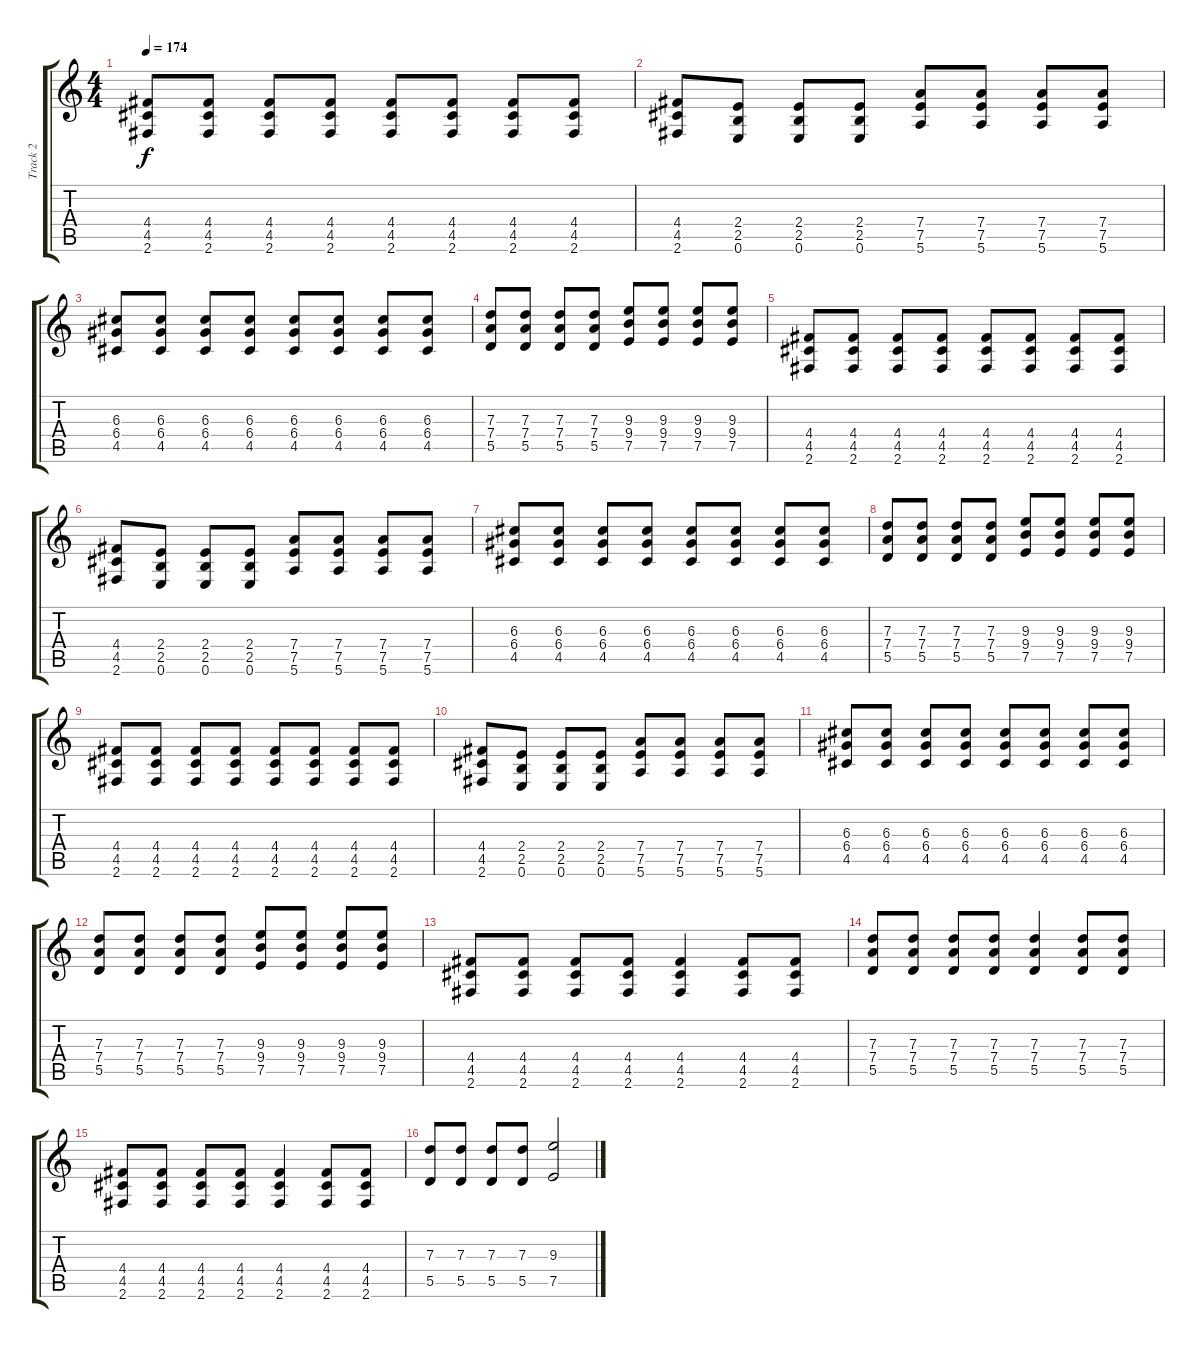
\track ("Track 2" "Track 2") {instrument overdrivenguitar}
\staff {score tabs}
\tuning (E4 B3 G3 D3 A2 E2) {hide}
\ts (4 4)
\tempo 174
\clef g2
\ks c
(4.4 4.5 2.6).8{dy f} (4.4 4.5 2.6).8 (4.4 4.5 2.6).8 (4.4 4.5 2.6).8 (4.4 4.5 2.6).8 (4.4 4.5 2.6).8 (4.4 4.5 2.6).8 (4.4 4.5 2.6).8 |
(4.4 4.5 2.6).8 (2.4 2.5 0.6).8 (2.4 2.5 0.6).8 (2.4 2.5 0.6).8 (7.4 7.5 5.6).8 (7.4 7.5 5.6).8 (7.4 7.5 5.6).8 (7.4 7.5 5.6).8 |
(6.3 6.4 4.5).8 (6.3 6.4 4.5).8 (6.3 6.4 4.5).8 (6.3 6.4 4.5).8 (6.3 6.4 4.5).8 (6.3 6.4 4.5).8 (6.3 6.4 4.5).8 (6.3 6.4 4.5).8 |
(7.3 7.4 5.5).8 (7.3 7.4 5.5).8 (7.3 7.4 5.5).8 (7.3 7.4 5.5).8 (9.3 9.4 7.5).8 (9.3 9.4 7.5).8 (9.3 9.4 7.5).8 (9.3 9.4 7.5).8 |
(4.4 4.5 2.6).8 (4.4 4.5 2.6).8 (4.4 4.5 2.6).8 (4.4 4.5 2.6).8 (4.4 4.5 2.6).8 (4.4 4.5 2.6).8 (4.4 4.5 2.6).8 (4.4 4.5 2.6).8 |
(4.4 4.5 2.6).8 (2.4 2.5 0.6).8 (2.4 2.5 0.6).8 (2.4 2.5 0.6).8 (7.4 7.5 5.6).8 (7.4 7.5 5.6).8 (7.4 7.5 5.6).8 (7.4 7.5 5.6).8 |
(6.3 6.4 4.5).8 (6.3 6.4 4.5).8 (6.3 6.4 4.5).8 (6.3 6.4 4.5).8 (6.3 6.4 4.5).8 (6.3 6.4 4.5).8 (6.3 6.4 4.5).8 (6.3 6.4 4.5).8 |
(7.3 7.4 5.5).8 (7.3 7.4 5.5).8 (7.3 7.4 5.5).8 (7.3 7.4 5.5).8 (9.3 9.4 7.5).8 (9.3 9.4 7.5).8 (9.3 9.4 7.5).8 (9.3 9.4 7.5).8 |
(4.4 4.5 2.6).8 (4.4 4.5 2.6).8 (4.4 4.5 2.6).8 (4.4 4.5 2.6).8 (4.4 4.5 2.6).8 (4.4 4.5 2.6).8 (4.4 4.5 2.6).8 (4.4 4.5 2.6).8 |
(4.4 4.5 2.6).8 (2.4 2.5 0.6).8 (2.4 2.5 0.6).8 (2.4 2.5 0.6).8 (7.4 7.5 5.6).8 (7.4 7.5 5.6).8 (7.4 7.5 5.6).8 (7.4 7.5 5.6).8 |
(6.3 6.4 4.5).8 (6.3 6.4 4.5).8 (6.3 6.4 4.5).8 (6.3 6.4 4.5).8 (6.3 6.4 4.5).8 (6.3 6.4 4.5).8 (6.3 6.4 4.5).8 (6.3 6.4 4.5).8 |
(7.3 7.4 5.5).8 (7.3 7.4 5.5).8 (7.3 7.4 5.5).8 (7.3 7.4 5.5).8 (9.3 9.4 7.5).8 (9.3 9.4 7.5).8 (9.3 9.4 7.5).8 (9.3 9.4 7.5).8 |
(4.4 4.5 2.6).8 (4.4 4.5 2.6).8 (4.4 4.5 2.6).8 (4.4 4.5 2.6).8 (4.4 4.5 2.6).4 (4.4 4.5 2.6).8 (4.4 4.5 2.6).8 |
(7.3 7.4 5.5).8 (7.3 7.4 5.5).8 (7.3 7.4 5.5).8 (7.3 7.4 5.5).8 (7.3 7.4 5.5).4 (7.3 7.4 5.5).8 (7.3 7.4 5.5).8 |
(4.4 4.5 2.6).8 (4.4 4.5 2.6).8 (4.4 4.5 2.6).8 (4.4 4.5 2.6).8 (4.4 4.5 2.6).4 (4.4 4.5 2.6).8 (4.4 4.5 2.6).8 |
(7.3 5.5).8 (7.3 5.5).8 (7.3 5.5).8 (7.3 5.5).8 (9.3 7.5).2
